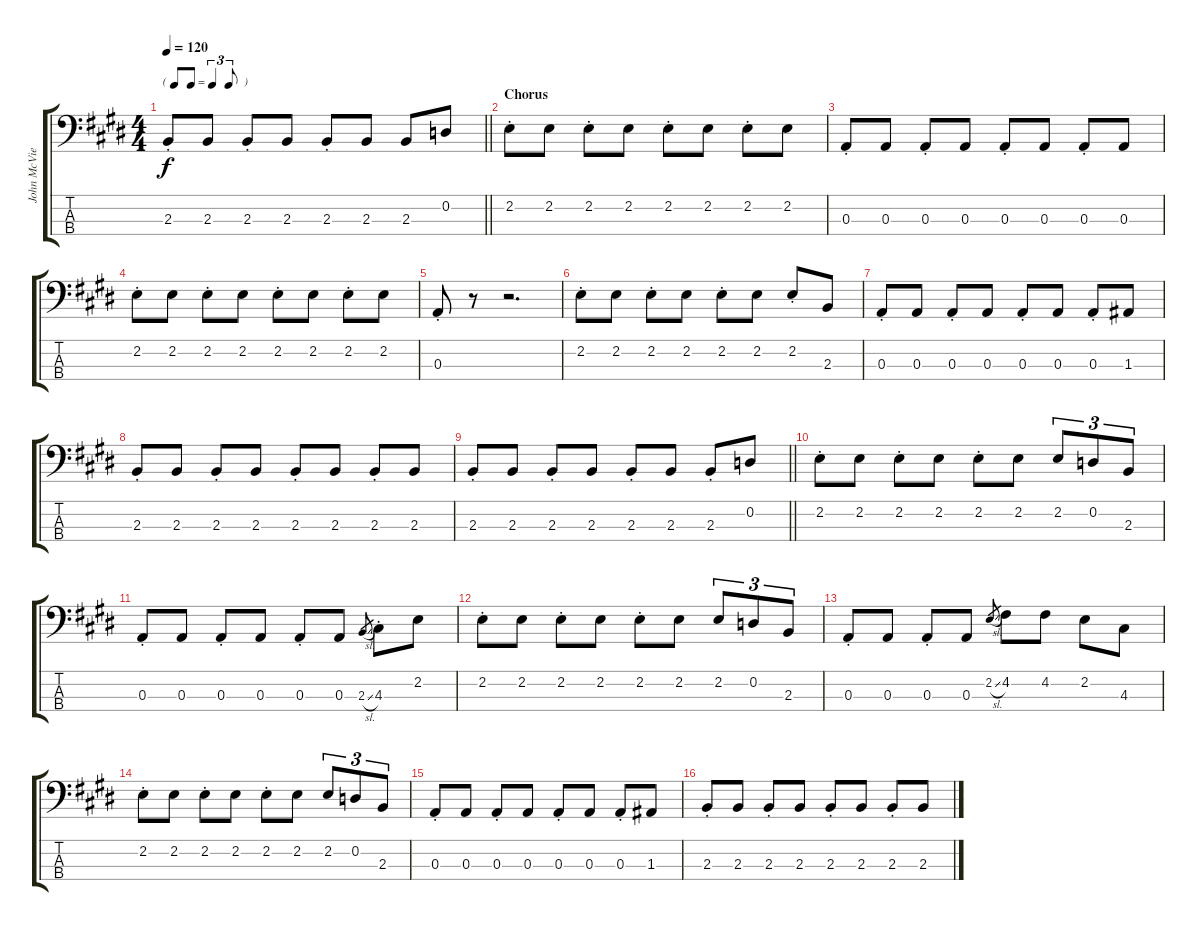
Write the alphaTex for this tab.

\track ("John McVie (Bass)" "John McVie") {instrument electricbassfinger}
\staff {score tabs}
\tuning (G2 D2 A1 E1) {hide}
\ts (4 4)
\tf triplet8th
\tempo 120
\clef f4
\barLineRight lightlight
\ks e
2.3{st}.8{dy f} 2.3.8 2.3{st}.8 2.3.8 2.3{st}.8 2.3.8 2.3.8 0.2.8 |
\section ("" "Chorus")
2.2{st}.8 2.2.8 2.2{st}.8 2.2.8 2.2{st}.8 2.2.8 2.2{st}.8 2.2.8 |
0.3{st}.8 0.3.8 0.3{st}.8 0.3.8 0.3{st}.8 0.3.8 0.3{st}.8 0.3.8 |
2.2{st}.8 2.2.8 2.2{st}.8 2.2.8 2.2{st}.8 2.2.8 2.2{st}.8 2.2.8 |
0.3{st}.8 r.8 r.2{d} |
2.2{st}.8 2.2.8 2.2{st}.8 2.2.8 2.2{st}.8 2.2.8 2.2{st}.8 2.3.8 |
0.3{st}.8 0.3.8 0.3{st}.8 0.3.8 0.3{st}.8 0.3.8 0.3{st}.8 1.3.8 |
2.3{st}.8 2.3.8 2.3{st}.8 2.3.8 2.3{st}.8 2.3.8 2.3{st}.8 2.3.8 |
\barLineRight lightlight
2.3{st}.8 2.3.8 2.3{st}.8 2.3.8 2.3{st}.8 2.3.8 2.3{st}.8 0.2.8 |
2.2{st}.8 2.2.8 2.2{st}.8 2.2.8 2.2{st}.8 2.2.8 2.2.8{tu (3 2)} 0.2.8{tu (3 2)} 2.3.8{tu (3 2)} |
0.3{st}.8 0.3.8 0.3{st}.8 0.3.8 0.3{st}.8 0.3.8 2.3{sl}.8{gr} 4.3{st}.8 2.2.8 |
2.2{st}.8 2.2.8 2.2{st}.8 2.2.8 2.2{st}.8 2.2.8 2.2.8{tu (3 2)} 0.2.8{tu (3 2)} 2.3.8{tu (3 2)} |
0.3{st}.8 0.3.8 0.3{st}.8 0.3.8 2.2{sl}.8{gr} 4.2.8 4.2.8 2.2.8 4.3.8 |
2.2{st}.8 2.2.8 2.2{st}.8 2.2.8 2.2{st}.8 2.2.8 2.2.8{tu (3 2)} 0.2.8{tu (3 2)} 2.3.8{tu (3 2)} |
0.3{st}.8 0.3.8 0.3{st}.8 0.3.8 0.3{st}.8 0.3.8 0.3{st}.8 1.3.8 |
2.3{st}.8 2.3.8 2.3{st}.8 2.3.8 2.3{st}.8 2.3.8 2.3{st}.8 2.3.8
